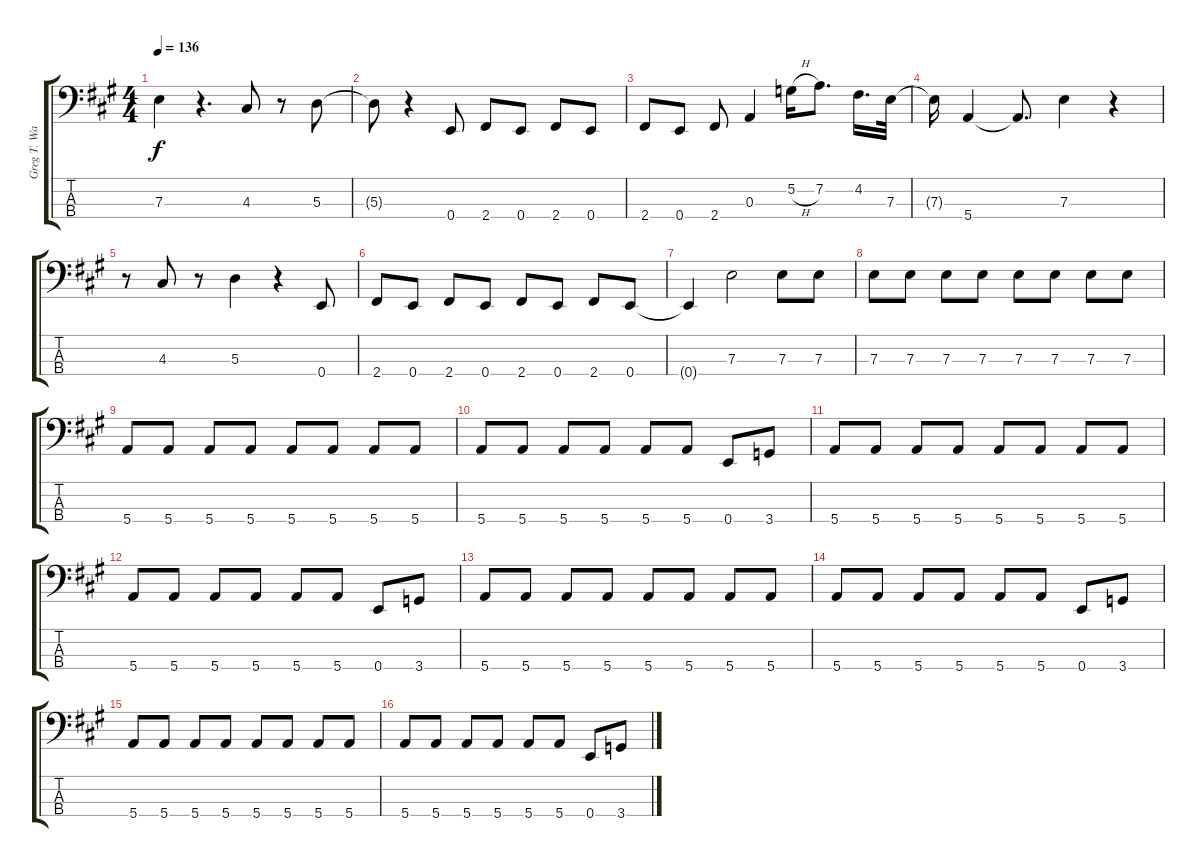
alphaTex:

\track ("Greg T. Walker Bass" "Greg T. Wa") {instrument electricbassfinger}
\staff {score tabs}
\tuning (G2 D2 A1 E1) {hide}
\ts (4 4)
\tempo 136
\clef f4
\ks a
7.3.4{dy f} r.4{d} 4.3.8 r.8 5.3.8 |
5.3{t}.8 r.4 0.4.8 2.4.8 0.4.8 2.4.8 0.4.8 |
2.4.8 0.4.8 2.4.8 0.3.4 5.2{h}.16 7.2.8{d} 4.2.16{d} 7.3.32 |
7.3{t}.16 5.4.4 5.4{t}.8{d} 7.3.4 r.4 |
r.8 4.3.8 r.8 5.3.4 r.4 0.4.8 |
2.4.8 0.4.8 2.4.8 0.4.8 2.4.8 0.4.8 2.4.8 0.4.8 |
0.4{t}.4 7.3.2 7.3.8 7.3.8 |
7.3.8 7.3.8 7.3.8 7.3.8 7.3.8 7.3.8 7.3.8 7.3.8 |
5.4.8 5.4.8 5.4.8 5.4.8 5.4.8 5.4.8 5.4.8 5.4.8 |
5.4.8 5.4.8 5.4.8 5.4.8 5.4.8 5.4.8 0.4.8 3.4.8 |
5.4.8 5.4.8 5.4.8 5.4.8 5.4.8 5.4.8 5.4.8 5.4.8 |
5.4.8 5.4.8 5.4.8 5.4.8 5.4.8 5.4.8 0.4.8 3.4.8 |
5.4.8 5.4.8 5.4.8 5.4.8 5.4.8 5.4.8 5.4.8 5.4.8 |
5.4.8 5.4.8 5.4.8 5.4.8 5.4.8 5.4.8 0.4.8 3.4.8 |
5.4.8 5.4.8 5.4.8 5.4.8 5.4.8 5.4.8 5.4.8 5.4.8 |
5.4.8 5.4.8 5.4.8 5.4.8 5.4.8 5.4.8 0.4.8 3.4.8
